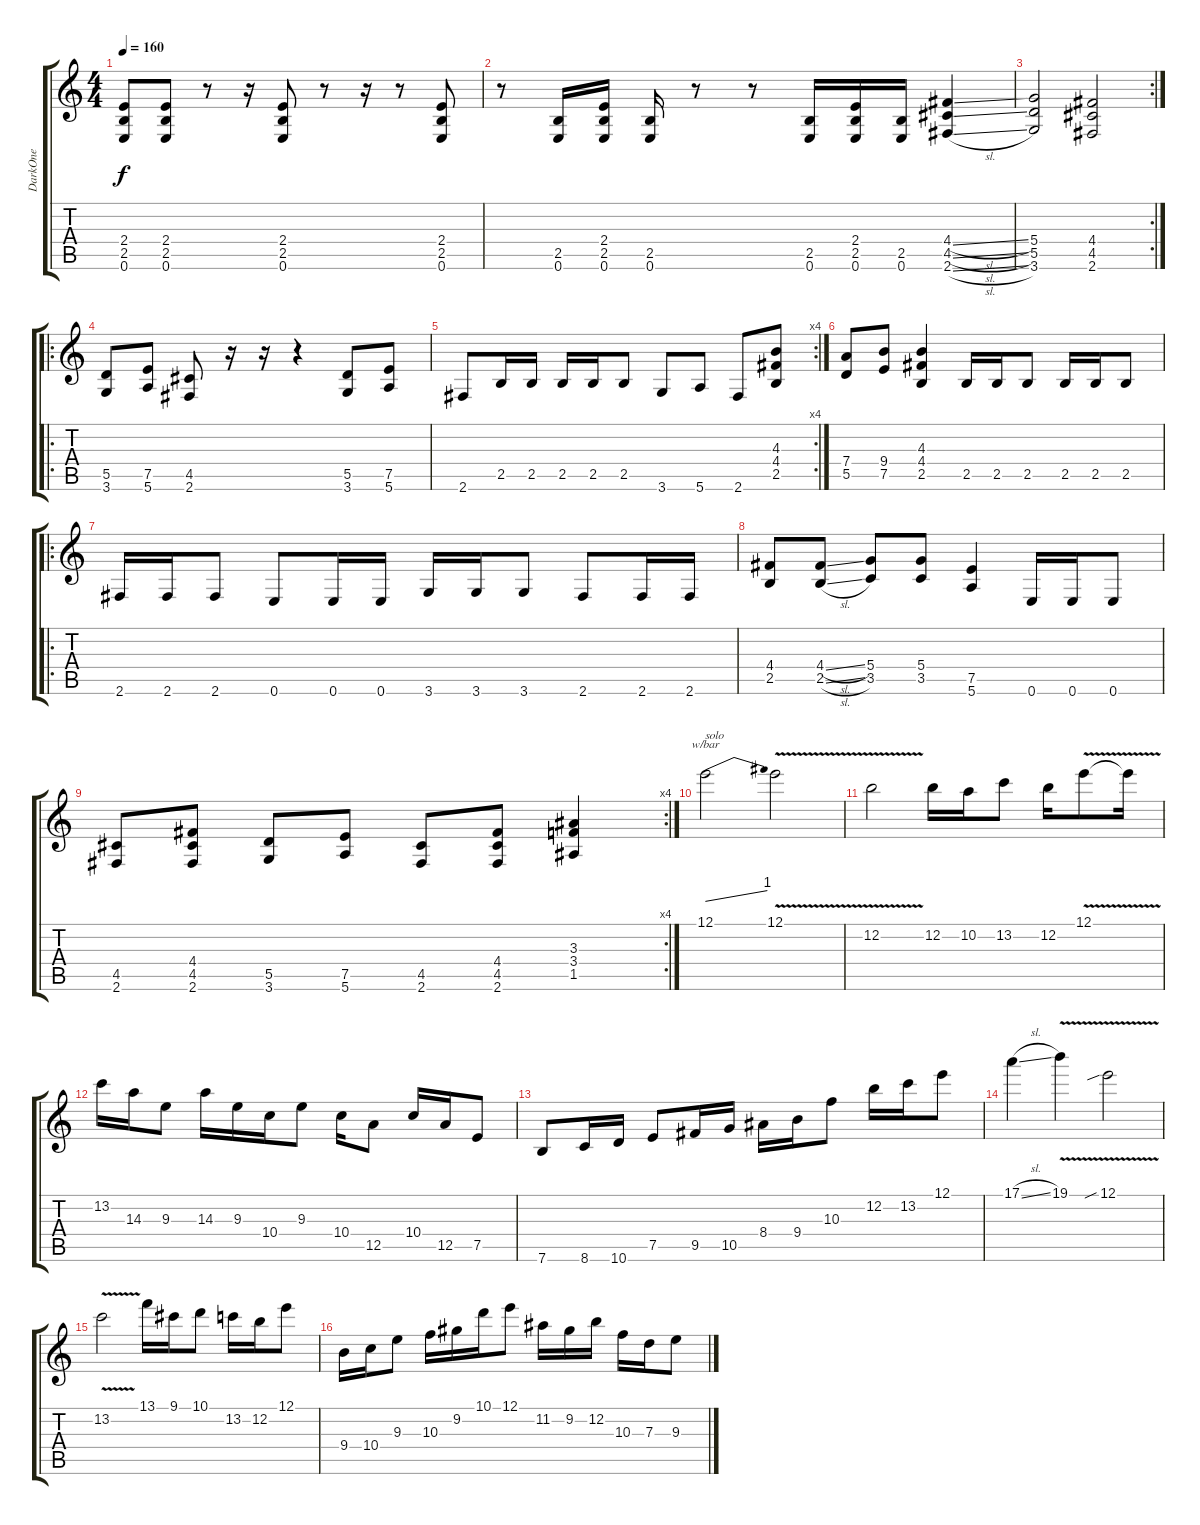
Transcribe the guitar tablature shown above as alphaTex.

\track ("DarkOne" "DarkOne") {instrument distortionguitar}
\staff {score tabs}
\tuning (E4 B3 G3 D3 A2 E2) {hide}
\ts (4 4)
\tempo 160
\clef g2
\ks c
(2.4 2.5 0.6).8{dy f instrument distortionguitar} (2.4 2.5 0.6).8 r.8 r.16 (2.4 2.5 0.6).8 r.8 r.16 r.8 (2.4 2.5 0.6).8 |
r.8 (2.5 0.6).16 (2.4 2.5 0.6).16 (2.5 0.6).16 r.8 r.8 (2.5 0.6).16 (2.4 2.5 0.6).16 (2.5 0.6).16 (4.4{sl} 4.5{sl} 2.6{sl}).4 |
\rc 2
(5.4 5.5 3.6).2 (4.4 4.5 2.6).2 |
\ro
(5.5 3.6).8 (7.5 5.6).8 (4.5 2.6).8 r.16 r.16 r.4 (5.5 3.6).8 (7.5 5.6).8 |
\rc 4
2.6.8 2.5.16 2.5.16 2.5.16 2.5.16 2.5.8 3.6.8 5.6.8 2.6.8 (4.3 4.4 2.5).8 |
(7.4 5.5).8 (9.4 7.5).8 (4.3 4.4 2.5).4 2.5.16 2.5.16 2.5.8 2.5.16 2.5.16 2.5.8 |
\ro
2.6.16 2.6.16 2.6.8 0.6.8 0.6.16 0.6.16 3.6.16 3.6.16 3.6.8 2.6.8 2.6.16 2.6.16 |
(4.4 2.5).8 (4.4{sl} 2.5{sl}).8 (5.4 3.5).8 (5.4 3.5).8 (7.5 5.6).4 0.6.16 0.6.16 0.6.8 |
\rc 4
(4.5 2.6).8 (4.4 4.5 2.6).8 (5.5 3.6).8 (7.5 5.6).8 (4.5 2.6).8 (4.4 4.5 2.6).8 (3.3 3.4 1.5).4 |
12.1.2{tbe (dive default 0 0 60 4) txt "solo"} 12.1{v}.2 |
12.2{v}.2 12.2.16 10.2.16 13.2.8 12.2.16 12.1{v}.8 12.1{t}.16 |
13.2.16 14.3.16 9.3.8 14.3.16 9.3.16 10.4.16 9.3.8 10.4.16 12.5.8 10.4.16 12.5.16 7.5.8 |
7.6.8 8.6.16 10.6.16 7.5.8 9.5.16 10.5.16 8.4.16 9.4.16 10.3.8 12.2.16 13.2.16 12.1.8 |
17.1{sl}.4 19.1{v}.4 12.1{v sib}.2 |
13.2{v}.2 13.1.16 9.1.16 10.1.8 13.2.16 12.2.16 12.1.8 |
9.4.16 10.4.16 9.3.8 10.3.16 9.2.16 10.1.16 12.1.8 11.2.16 9.2.16 12.2.16 10.3.16 7.3.16 9.3.8
